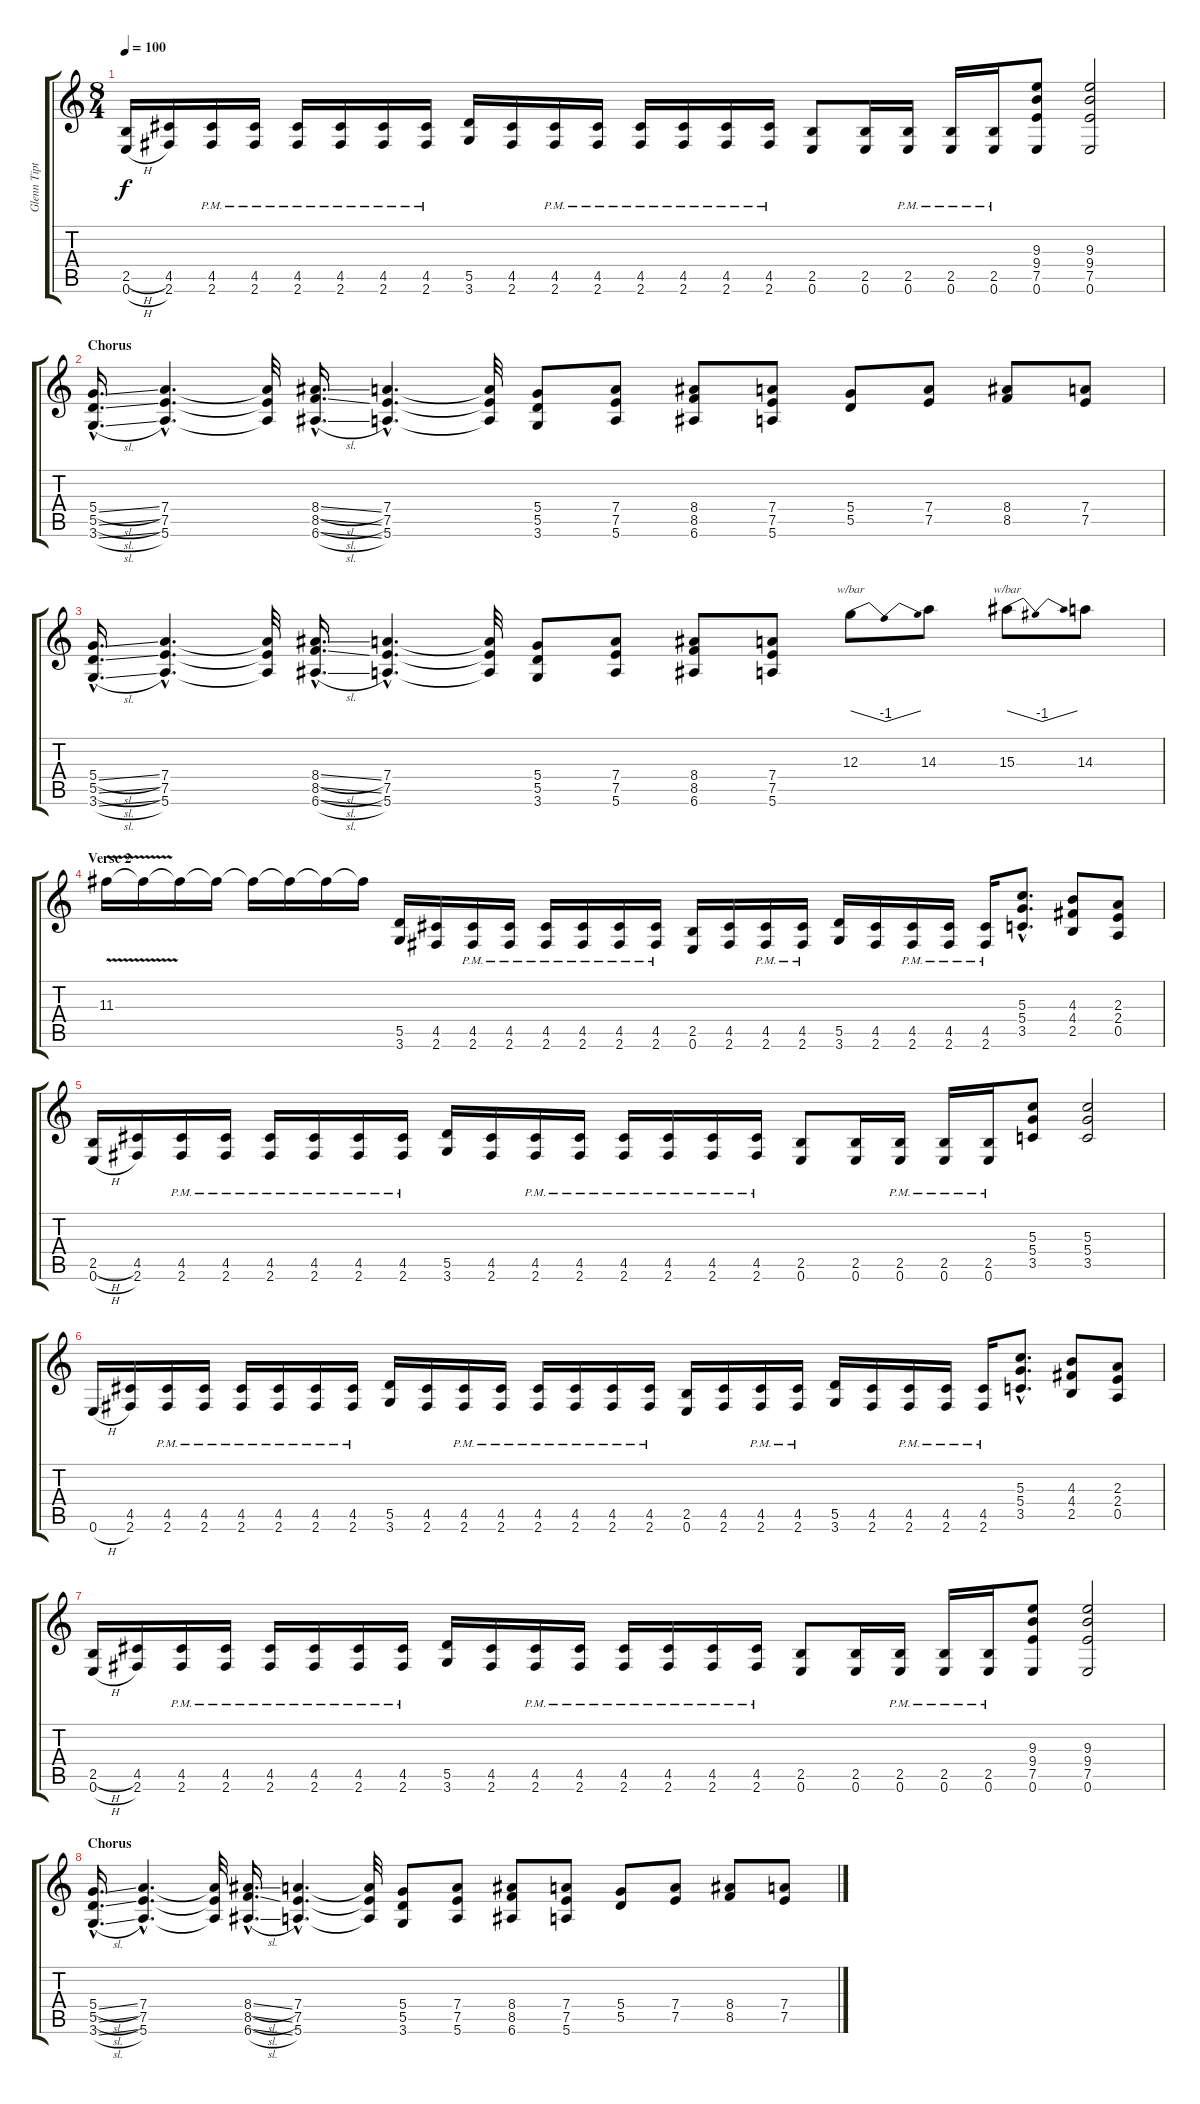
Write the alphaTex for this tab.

\track ("Glenn Tipton" "Glenn Tipt") {instrument overdrivenguitar}
\staff {score tabs}
\tuning (E4 B3 G3 D3 A2 E2) {hide}
\ts (8 4)
\tempo 100
\clef g2
\ks c
(2.5{h} 0.6{h}).16{dy f} (4.5 2.6).16 (4.5{pm} 2.6{pm}).16 (4.5{pm} 2.6{pm}).16 (4.5{pm} 2.6{pm}).16 (4.5{pm} 2.6{pm}).16 (4.5{pm} 2.6{pm}).16 (4.5{pm} 2.6{pm}).16 (5.5 3.6).16 (4.5 2.6).16 (4.5{pm} 2.6{pm}).16 (4.5{pm} 2.6{pm}).16 (4.5{pm} 2.6{pm}).16 (4.5{pm} 2.6{pm}).16 (4.5{pm} 2.6{pm}).16 (4.5{pm} 2.6{pm}).16 (2.5 0.6).8 (2.5 0.6).16 (2.5{pm} 0.6{pm}).16 (2.5{pm} 0.6{pm}).16 (2.5{pm} 0.6{pm}).16 (9.3 9.4 7.5 0.6).8 (9.3 9.4 7.5 0.6).2 |
\section ("" "Chorus")
(5.4{sl hac} 5.5{sl hac} 3.6{sl hac}).16{d} (7.4{hac} 7.5{hac} 5.6{hac}).4{d} (7.4{t} 7.5{t} 5.6{t}).32 (8.4{sl hac} 8.5{sl hac} 6.6{sl hac}).16{d} (7.4{hac} 7.5{hac} 5.6{hac}).4{d} (7.4{t} 7.5{t} 5.6{t}).32 (5.4 5.5 3.6).8 (7.4 7.5 5.6).8 (8.4 8.5 6.6).8 (7.4 7.5 5.6).8 (5.4 5.5).8 (7.4 7.5).8 (8.4 8.5).8 (7.4 7.5).8 |
(5.4{sl hac} 5.5{sl hac} 3.6{sl hac}).16{d} (7.4{hac} 7.5{hac} 5.6{hac}).4{d} (7.4{t} 7.5{t} 5.6{t}).32 (8.4{sl hac} 8.5{sl hac} 6.6{sl hac}).16{d} (7.4{hac} 7.5{hac} 5.6{hac}).4{d} (7.4{t} 7.5{t} 5.6{t}).32 (5.4 5.5 3.6).8 (7.4 7.5 5.6).8 (8.4 8.5 6.6).8 (7.4 7.5 5.6).8 12.3.8{tbe (dip default 0 0 30 -4 60 0)} 14.3.8 15.3.8{tbe (dip default 0 0 30 -4 60 0)} 14.3.8 |
\section ("" "Verse 2")
11.3{v}.16 11.3{t}.16 11.3{t}.16 11.3{t}.16 11.3{t}.16 11.3{t}.16 11.3{t}.16 11.3{t}.16 (5.5 3.6).16 (4.5 2.6).16 (4.5{pm} 2.6{pm}).16 (4.5{pm} 2.6{pm}).16 (4.5{pm} 2.6{pm}).16 (4.5{pm} 2.6{pm}).16 (4.5{pm} 2.6{pm}).16 (4.5{pm} 2.6{pm}).16 (2.5 0.6).16 (4.5 2.6).16 (4.5{pm} 2.6{pm}).16 (4.5{pm} 2.6{pm}).16 (5.5 3.6).16 (4.5 2.6).16 (4.5{pm} 2.6{pm}).16 (4.5{pm} 2.6{pm}).16 (4.5{pm} 2.6{pm}).16 (5.3{hac} 5.4{hac} 3.5{hac}).8{d} (4.3 4.4 2.5).8 (2.3 2.4 0.5).8 |
(2.5{h} 0.6{h}).16 (4.5 2.6).16 (4.5{pm} 2.6{pm}).16 (4.5{pm} 2.6{pm}).16 (4.5{pm} 2.6{pm}).16 (4.5{pm} 2.6{pm}).16 (4.5{pm} 2.6{pm}).16 (4.5{pm} 2.6{pm}).16 (5.5 3.6).16 (4.5 2.6).16 (4.5{pm} 2.6{pm}).16 (4.5{pm} 2.6{pm}).16 (4.5{pm} 2.6{pm}).16 (4.5{pm} 2.6{pm}).16 (4.5{pm} 2.6{pm}).16 (4.5{pm} 2.6{pm}).16 (2.5 0.6).8 (2.5 0.6).16 (2.5{pm} 0.6{pm}).16 (2.5{pm} 0.6{pm}).16 (2.5{pm} 0.6{pm}).16 (5.3 5.4 3.5).8 (5.3 5.4 3.5).2 |
0.6{h}.16 (4.5 2.6).16 (4.5{pm} 2.6{pm}).16 (4.5{pm} 2.6{pm}).16 (4.5{pm} 2.6{pm}).16 (4.5{pm} 2.6{pm}).16 (4.5{pm} 2.6{pm}).16 (4.5{pm} 2.6{pm}).16 (5.5 3.6).16 (4.5 2.6).16 (4.5{pm} 2.6{pm}).16 (4.5{pm} 2.6{pm}).16 (4.5{pm} 2.6{pm}).16 (4.5{pm} 2.6{pm}).16 (4.5{pm} 2.6{pm}).16 (4.5{pm} 2.6{pm}).16 (2.5 0.6).16 (4.5 2.6).16 (4.5{pm} 2.6{pm}).16 (4.5{pm} 2.6{pm}).16 (5.5 3.6).16 (4.5 2.6).16 (4.5{pm} 2.6{pm}).16 (4.5{pm} 2.6{pm}).16 (4.5{pm} 2.6{pm}).16 (5.3{hac} 5.4{hac} 3.5{hac}).8{d} (4.3 4.4 2.5).8 (2.3 2.4 0.5).8 |
(2.5{h} 0.6{h}).16 (4.5 2.6).16 (4.5{pm} 2.6{pm}).16 (4.5{pm} 2.6{pm}).16 (4.5{pm} 2.6{pm}).16 (4.5{pm} 2.6{pm}).16 (4.5{pm} 2.6{pm}).16 (4.5{pm} 2.6{pm}).16 (5.5 3.6).16 (4.5 2.6).16 (4.5{pm} 2.6{pm}).16 (4.5{pm} 2.6{pm}).16 (4.5{pm} 2.6{pm}).16 (4.5{pm} 2.6{pm}).16 (4.5{pm} 2.6{pm}).16 (4.5{pm} 2.6{pm}).16 (2.5 0.6).8 (2.5 0.6).16 (2.5{pm} 0.6{pm}).16 (2.5{pm} 0.6{pm}).16 (2.5{pm} 0.6{pm}).16 (9.3 9.4 7.5 0.6).8 (9.3 9.4 7.5 0.6).2 |
\section ("" "Chorus")
(5.4{sl hac} 5.5{sl hac} 3.6{sl hac}).16{d} (7.4{hac} 7.5{hac} 5.6{hac}).4{d} (7.4{t} 7.5{t} 5.6{t}).32 (8.4{sl hac} 8.5{sl hac} 6.6{sl hac}).16{d} (7.4{hac} 7.5{hac} 5.6{hac}).4{d} (7.4{t} 7.5{t} 5.6{t}).32 (5.4 5.5 3.6).8 (7.4 7.5 5.6).8 (8.4 8.5 6.6).8 (7.4 7.5 5.6).8 (5.4 5.5).8 (7.4 7.5).8 (8.4 8.5).8 (7.4 7.5).8
